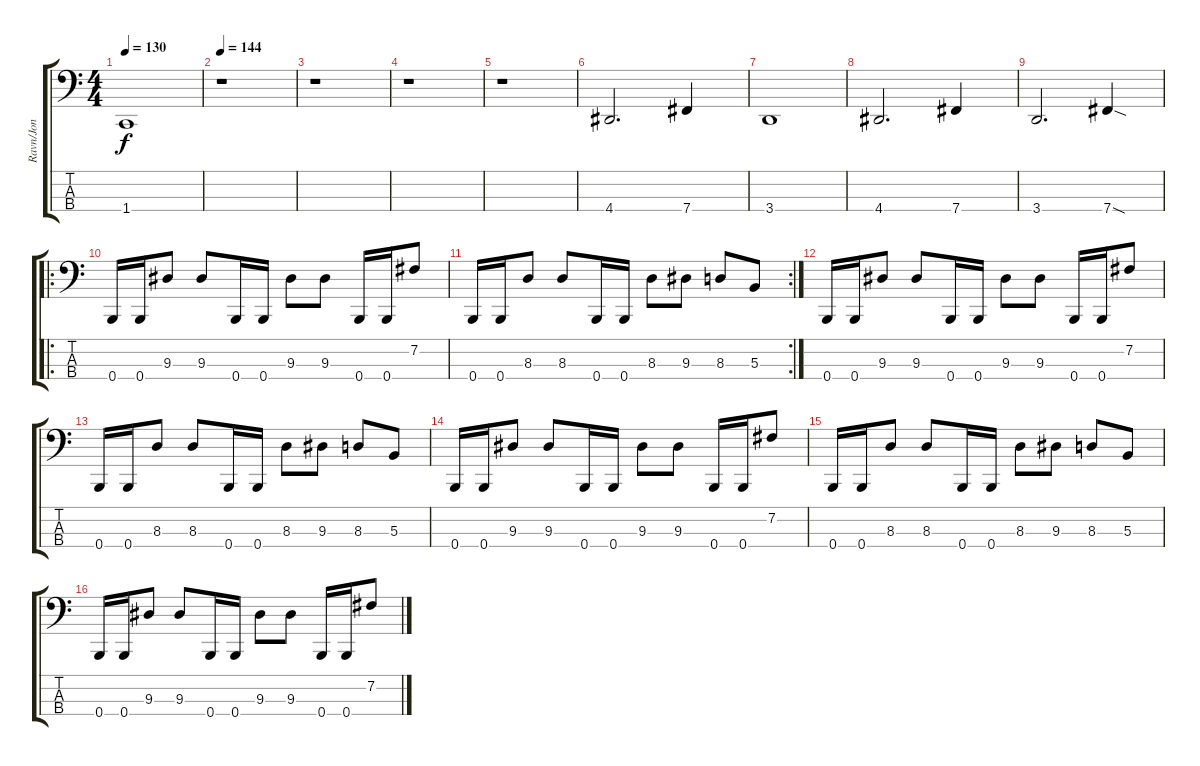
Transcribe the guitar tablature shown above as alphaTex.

\track ("Ravn/Jon" "Ravn/Jon") {instrument electricbasspick}
\staff {score tabs}
\tuning (E2 B1 Gb1 B0) {hide}
\ts (4 4)
\tempo 130
\clef f4
\ks c
1.4{t}.1{dy f} |
\tempo 144
r.1 |
r.1 |
r.1 |
r.1 |
4.4.2{d} 7.4.4 |
3.4.1 |
4.4.2{d} 7.4.4 |
3.4.2{d} 7.4{sod}.4 |
\ro
0.4.16 0.4.16 9.3.8 9.3.8 0.4.16 0.4.16 9.3.8 9.3.8 0.4.16 0.4.16 7.2.8 |
\rc 2
0.4.16 0.4.16 8.3.8 8.3.8 0.4.16 0.4.16 8.3.8 9.3.8 8.3.8 5.3.8 |
0.4.16 0.4.16 9.3.8 9.3.8 0.4.16 0.4.16 9.3.8 9.3.8 0.4.16 0.4.16 7.2.8 |
0.4.16 0.4.16 8.3.8 8.3.8 0.4.16 0.4.16 8.3.8 9.3.8 8.3.8 5.3.8 |
0.4.16 0.4.16 9.3.8 9.3.8 0.4.16 0.4.16 9.3.8 9.3.8 0.4.16 0.4.16 7.2.8 |
0.4.16 0.4.16 8.3.8 8.3.8 0.4.16 0.4.16 8.3.8 9.3.8 8.3.8 5.3.8 |
0.4.16 0.4.16 9.3.8 9.3.8 0.4.16 0.4.16 9.3.8 9.3.8 0.4.16 0.4.16 7.2.8
